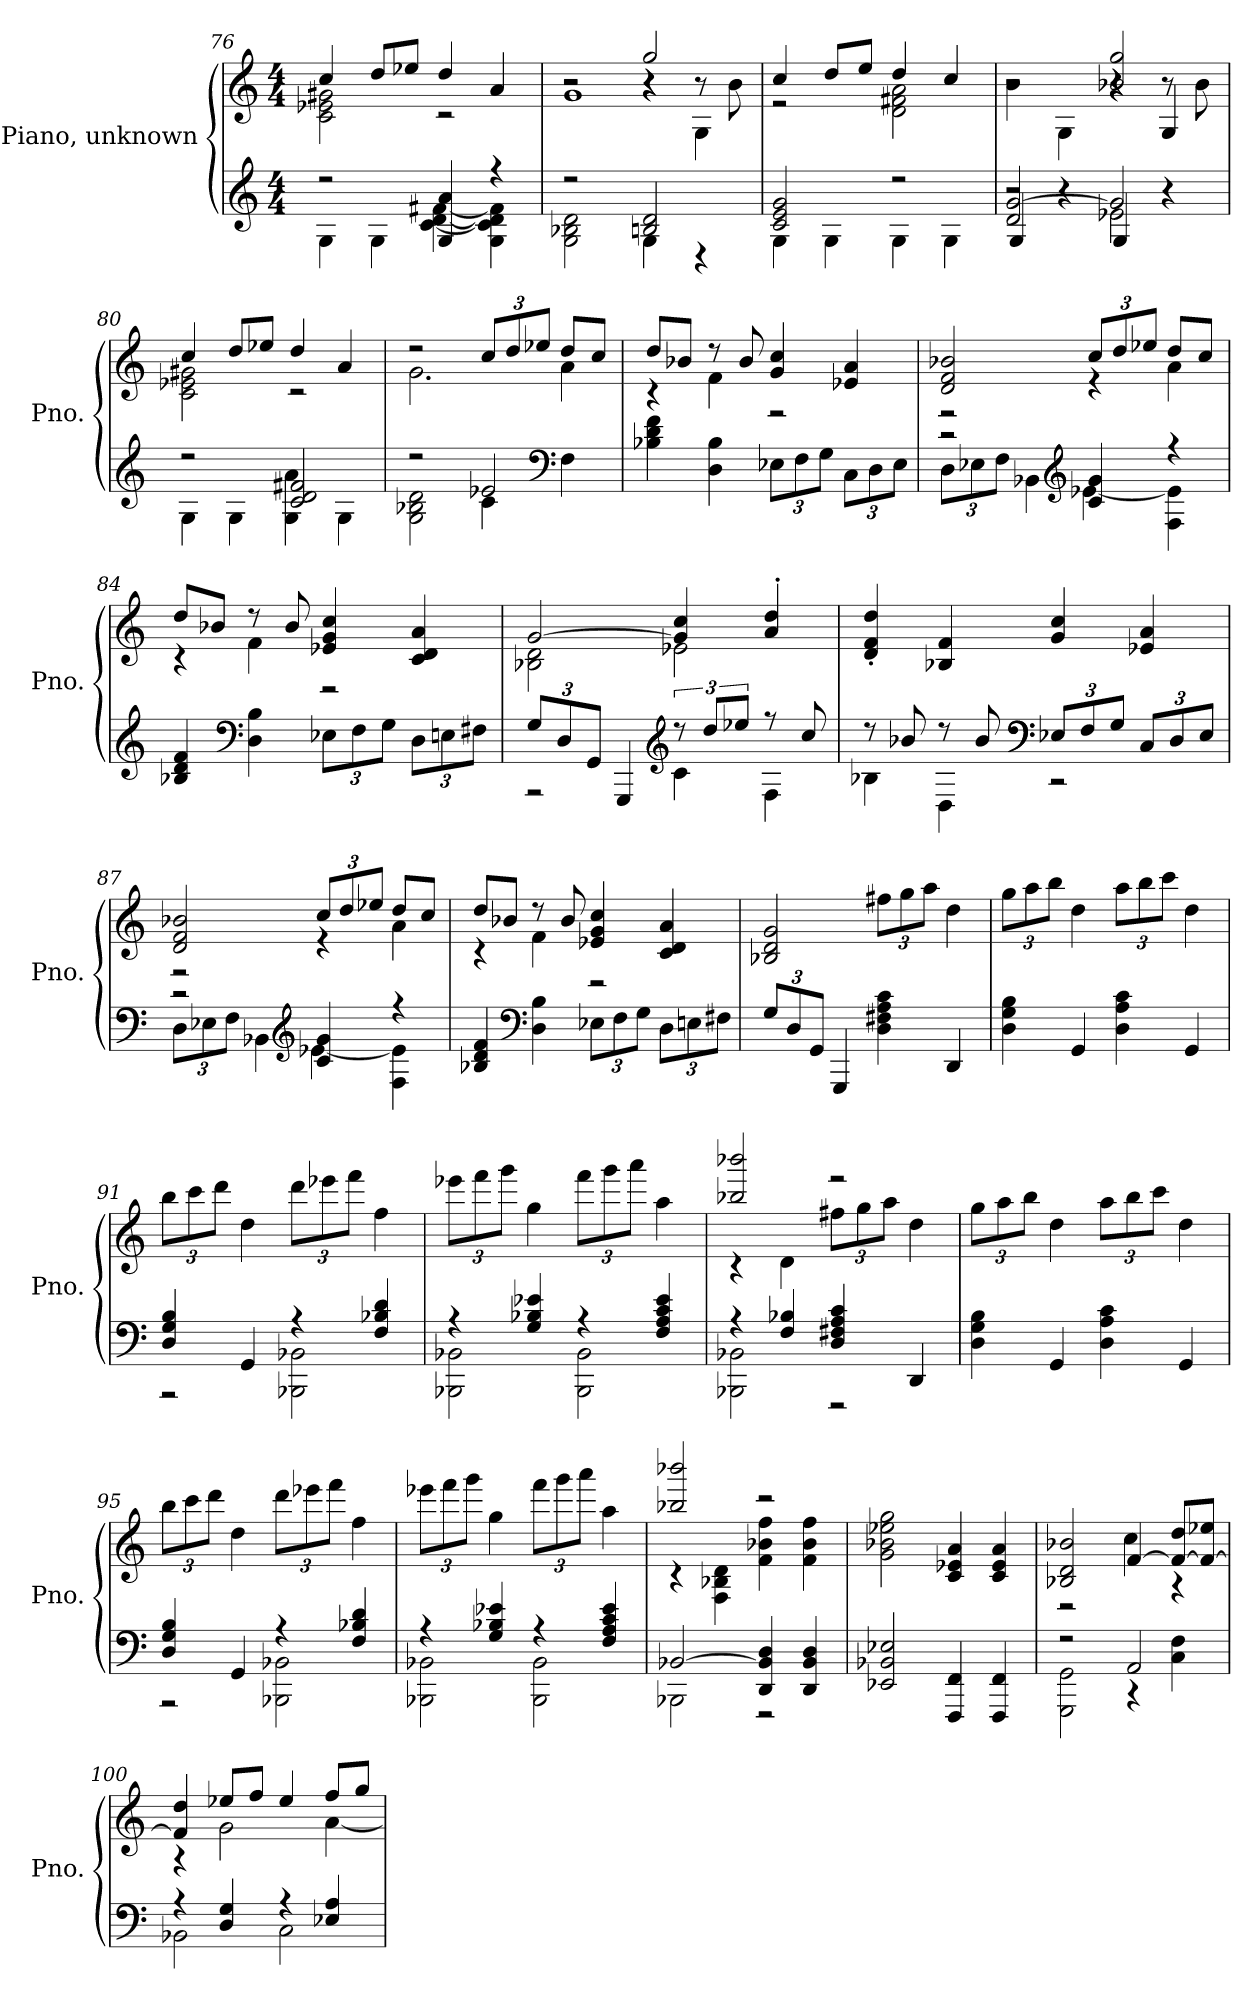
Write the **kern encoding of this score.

**kern	**kern
*part1	*part1
*staff2	*staff1
*I"Piano, unknown	*
*I'Pno.	*
*clefG2	*clefG2
*k[]	*k[]
*M4/4	*M4/4
=76	=76
*^	*^
2r	4G\	4cc/	2c\ 2e-X\ 2g#X\
.	4G\	8dd/L	.
.	.	8ee-X/J	.
4G/ 4a/	[4c\ [4d\ [4f#X\	4dd/	2r
4r	4G\ 4c\] 4d\] 4f#\]	4a/	.
=77	=77	=77	=77
*	*	*^	*^
2r	2G\ 2B-X\ 2d\	2r	2r	1g	2r
2Bn/ 2d/	4G\	2gg/	4r	.	4r
.	4r	.	8r	.	4G\
.	.	.	8b\	.	.
*	*	*	*v	*v	*v
=78	=78	=78	=78
2c/ 2e/ 2g/	4G\	4cc/	2r
.	4G\	8dd/L	.
.	.	8ee/J	.
2r	4G\	4dd/	2d\ 2f#X\ 2a\
.	4G\	4cc/	.
=79	=79	=79	=79
*	*^	*	*^
2d/ [2g/	2r	4G/	2r	4b\	2r
.	.	4r	.	4G\	.
2g/]	2e-X\	4G/	2b-X/ 2gg/	4r	4r
.	.	4r	.	8r	4G/
.	.	.	.	8b-\	.
*	*v	*v	*	*	*
*	*	*	*v	*v
!!LO:PB:g=z
=80	=80	=80	=80
2r	4G\	4cc/	2c\ 2e-X\ 2g#X\
.	4G\	8dd/L	.
.	.	8ee-X/J	.
2c/ 2d/ 2f#X/	4G\ 4a\	4dd/	2r
.	4G\	4a/	.
=81	=81	=81	=81
2r	2G\ 2B-X\ 2d\	2r	2.g\
*	*	*Xbrackettup	*
2e-X/	4c\	12cc/L	.
.	.	12dd/	.
.	.	12ee-X/J	.
*clefF4	*	*	*
.	4F\	8dd/L	4a\
.	.	8cc/J	.
*v	*v	*	*
=82	=82	=82
4B-X\ 4d\ 4f\	8dd/L	4r
.	8b-X/J	.
4D\ 4B-\	8r	4f\
.	8b-/	.
*Xbrackettup	*	*
12E-X\L	4g/ 4cc/	2r
12F\	.	.
12G\J	.	.
12C\L	4e-X/ 4a/	.
12D\	.	.
12E-\J	.	.
=83	=83	=83
*^	*	*
2r	12D\L	2d/ 2f/ 2b-X/	2r
.	12E-X\	.	.
.	12F\J	.	.
.	4BB-X\	.	.
*clefG2	*	*	*
4c/ 4g/	[4e-X\	12cc/L	4r
.	.	12dd/	.
.	.	12ee-X/J	.
4r	4F\ 4e-\]	8dd/L	4a\
.	.	8cc/J	.
*v	*v	*	*
!!LO:LB:g=z	!!
=84	=84	=84
4B-X/ 4d/ 4f/	8dd/L	4r
.	8b-X/J	.
*clefF4	*	*
4D\ 4B-\	8r	4f\
.	8b-/	.
12E-X\L	4e-X/ 4g/ 4cc/	2r
12F\	.	.
12G\J	.	.
12D\L	4c/ 4d/ 4a/	.
12En\	.	.
12F#X\J	.	.
=85	=85	=85
*^	*	*
12G/L	2r	[2g/	2B-X\ 2d\
12D/	.	.	.
12GG/J	.	.	.
4GGG/	.	.	.
*clefG2	*	*	*
*brackettup	*	*	*
12r	4c\	4g/] 4cc/	2e-X\
12dd/L	.	.	.
12ee-X/J	.	.	.
8r	4F\	4a/' 4dd/'	.
8cc/	.	.	.
*	*	*v	*v
=86	=86	=86
8r	4B-X\	4d/' 4f/' 4dd/'
8b-X/	.	.
8r	4D\	4B-X/ 4f/
8b-/	.	.
*clefF4	*	*
*Xbrackettup	*	*
12E-X/L	2r	4g/ 4cc/
12F/	.	.
12G/J	.	.
12C/L	.	4e-X/ 4a/
12D/	.	.
12E-/J	.	.
!!LO:LB:g=z
=87	=87	=87
*	*	*^
2r	12D\L	2d/ 2f/ 2b-X/	2r
.	12E-X\	.	.
.	12F\J	.	.
.	4BB-X\	.	.
*clefG2	*	*	*
4c/ 4g/	[4e-X\	12cc/L	4r
.	.	12dd/	.
.	.	12ee-X/J	.
4r	4F\ 4e-\]	8dd/L	4a\
.	.	8cc/J	.
*v	*v	*	*
=88	=88	=88
4B-X/ 4d/ 4f/	8dd/L	4r
.	8b-X/J	.
*clefF4	*	*
4D\ 4B-\	8r	4f\
.	8b-/	.
12E-X\L	4e-X/ 4g/ 4cc/	2r
12F\	.	.
12G\J	.	.
12D\L	4c/ 4d/ 4a/	.
12En\	.	.
12F#X\J	.	.
*	*v	*v
=89	=89
12G/L	2B-X/ 2d/ 2g/
12D/	.
12GG/J	.
4GGG/	.
4D\ 4F#X\ 4A\ 4c\	12ff#X\L
.	12gg\
.	12aa\J
4DD/	4dd\
!!LO:LB:g=z
=90	=90
4D\ 4G\ 4B\	12gg\L
.	12aa\
.	12bb\J
4GG/	4dd\
4D\ 4A\ 4c\	12aa\L
.	12bb\
.	12ccc\J
4GG/	4dd\
=91	=91
*^	*
4D/ 4G/ 4B/	2r	12bb\L
.	.	12ccc\
.	.	12ddd\J
4GG/	.	4dd\
4r	2BBB-X\ 2BB-X\	12ddd\L
.	.	12eee-X\
.	.	12fff\J
4F/ 4B-X/ 4d/	.	4ff\
=92	=92	=92
4r	2BBB-X\ 2BB-X\	12eee-X\L
.	.	12fff\
.	.	12ggg\J
4G/ 4B-X/ 4e-X/	.	4gg\
4r	2BBB-\ 2BB-\	12fff\L
.	.	12ggg\
.	.	12aaa\J
4F/ 4A/ 4c/ 4e-/	.	4aa\
=93	=93	=93
*	*	*^
4r	2BBB-X\ 2BB-X\	2bb-X/ 2bbb-X/	4r
4F/ 4B-X/	.	.	4d\
4D/ 4F#X/ 4A/ 4c/	2r	2r	12ff#X\L
.	.	.	12gg\
.	.	.	12aa\J
4DD/	.	.	4dd\
*v	*v	*	*
*	*v	*v
!!LO:LB:g=z
=94	=94
4D\ 4G\ 4B\	12gg\L
.	12aa\
.	12bb\J
4GG/	4dd\
4D\ 4A\ 4c\	12aa\L
.	12bb\
.	12ccc\J
4GG/	4dd\
=95	=95
*^	*
4D/ 4G/ 4B/	2r	12bb\L
.	.	12ccc\
.	.	12ddd\J
4GG/	.	4dd\
4r	2BBB-X\ 2BB-X\	12ddd\L
.	.	12eee-X\
.	.	12fff\J
4F/ 4B-X/ 4d/	.	4ff\
=96	=96	=96
4r	2BBB-X\ 2BB-X\	12eee-X\L
.	.	12fff\
.	.	12ggg\J
4G/ 4B-X/ 4e-X/	.	4gg\
4r	2BBB-\ 2BB-\	12fff\L
.	.	12ggg\
.	.	12aaa\J
4F/ 4A/ 4c/ 4e-/	.	4aa\
=97	=97	=97
*	*	*^
[2BB-X/	2BBB-X\	2bb-X/ 2bbb-X/	4r
.	.	.	4F\ 4B-X\ 4d\
4DD/ 4BB-/] 4D/	2r	2r	4f\ 4b-X\ 4ff\
4DD/ 4BB-/ 4D/	.	.	4f\ 4b-\ 4ff\
*v	*v	*	*
*	*v	*v
=98	=98
2EE-X/ 2BB-X/ 2E-X/	2g\ 2b-X\ 2ee-X\ 2gg\
4FFF/ 4FF/	4c/ 4e-X/ 4a/
4FFF/ 4FF/	4c/ 4e-/ 4a/
!!LO:LB:g=z
=99	=99
*^	*^
2r	2GGG\ 2GG\	2B-X/ 2d/ 2b-X/	2r
2AA/	4r	[4f/	4cc\
.	4C\ 4F\	8f/_ 8dd/L	4r
.	.	8f/_ 8ee-X/J	.
=100	=100	=100	=100
4r	2BB-X\	4f/] 4dd/	4r
4D/ 4G/	.	8ee-X/L	2g\
.	.	8ff/J	.
4r	2C\	4ee-/	.
4E-X/ 4A/	.	8ff/L	[4a\
.	.	8gg/J	.
*v	*v	*	*
*	*v	*v
=	=
*-	*-
